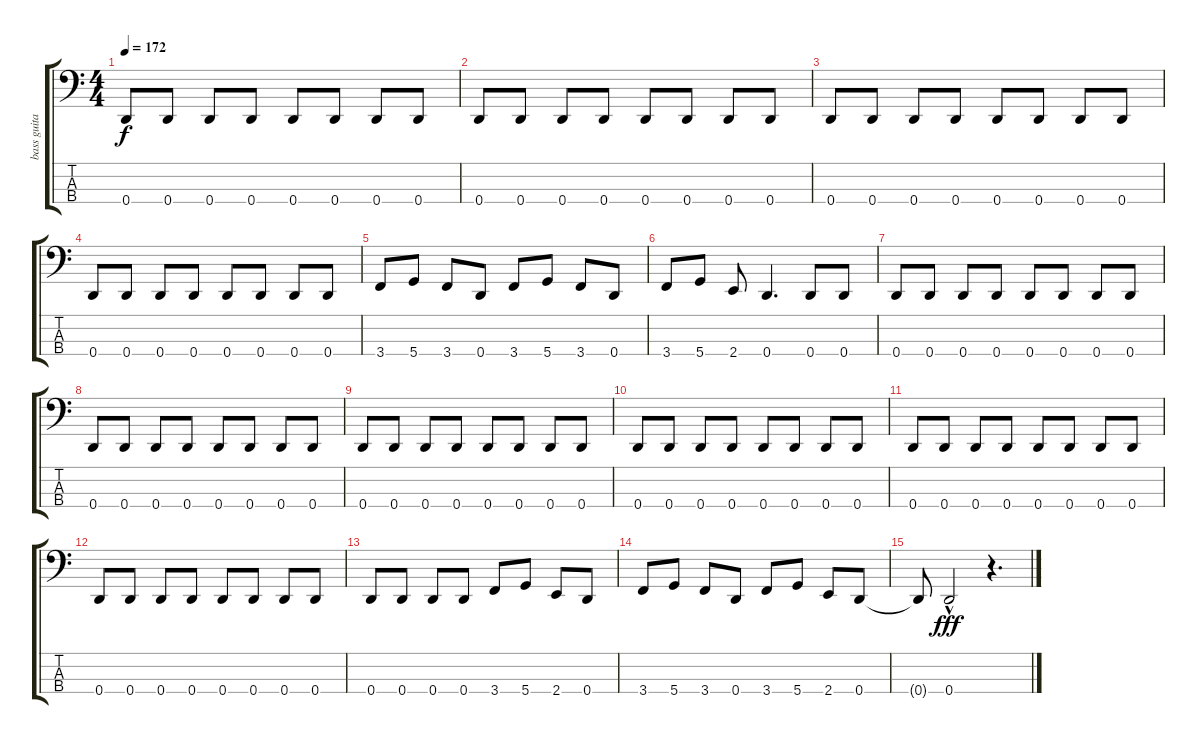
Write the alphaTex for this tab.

\track ("bass guitar" "bass guita") {instrument electricbassfinger}
\staff {score tabs}
\tuning (F2 C2 G1 D1) {hide}
\ts (4 4)
\tempo 172
\clef f4
\ks c
0.4.8{dy f} 0.4.8 0.4.8 0.4.8 0.4.8 0.4.8 0.4.8 0.4.8 |
0.4.8 0.4.8 0.4.8 0.4.8 0.4.8 0.4.8 0.4.8 0.4.8 |
0.4.8 0.4.8 0.4.8 0.4.8 0.4.8 0.4.8 0.4.8 0.4.8 |
0.4.8 0.4.8 0.4.8 0.4.8 0.4.8 0.4.8 0.4.8 0.4.8 |
3.4.8 5.4.8 3.4.8 0.4.8 3.4.8 5.4.8 3.4.8 0.4.8 |
3.4.8 5.4.8 2.4.8 0.4.4{d} 0.4.8 0.4.8 |
0.4.8 0.4.8 0.4.8 0.4.8 0.4.8 0.4.8 0.4.8 0.4.8 |
0.4.8 0.4.8 0.4.8 0.4.8 0.4.8 0.4.8 0.4.8 0.4.8 |
0.4.8 0.4.8 0.4.8 0.4.8 0.4.8 0.4.8 0.4.8 0.4.8 |
0.4.8 0.4.8 0.4.8 0.4.8 0.4.8 0.4.8 0.4.8 0.4.8 |
0.4.8 0.4.8 0.4.8 0.4.8 0.4.8 0.4.8 0.4.8 0.4.8 |
0.4.8 0.4.8 0.4.8 0.4.8 0.4.8 0.4.8 0.4.8 0.4.8 |
0.4.8 0.4.8 0.4.8 0.4.8 3.4.8 5.4.8 2.4.8 0.4.8 |
3.4.8 5.4.8 3.4.8 0.4.8 3.4.8 5.4.8 2.4.8 0.4.8 |
0.4{t}.8 0.4{hac}.2{dy fff} r.4{d}
